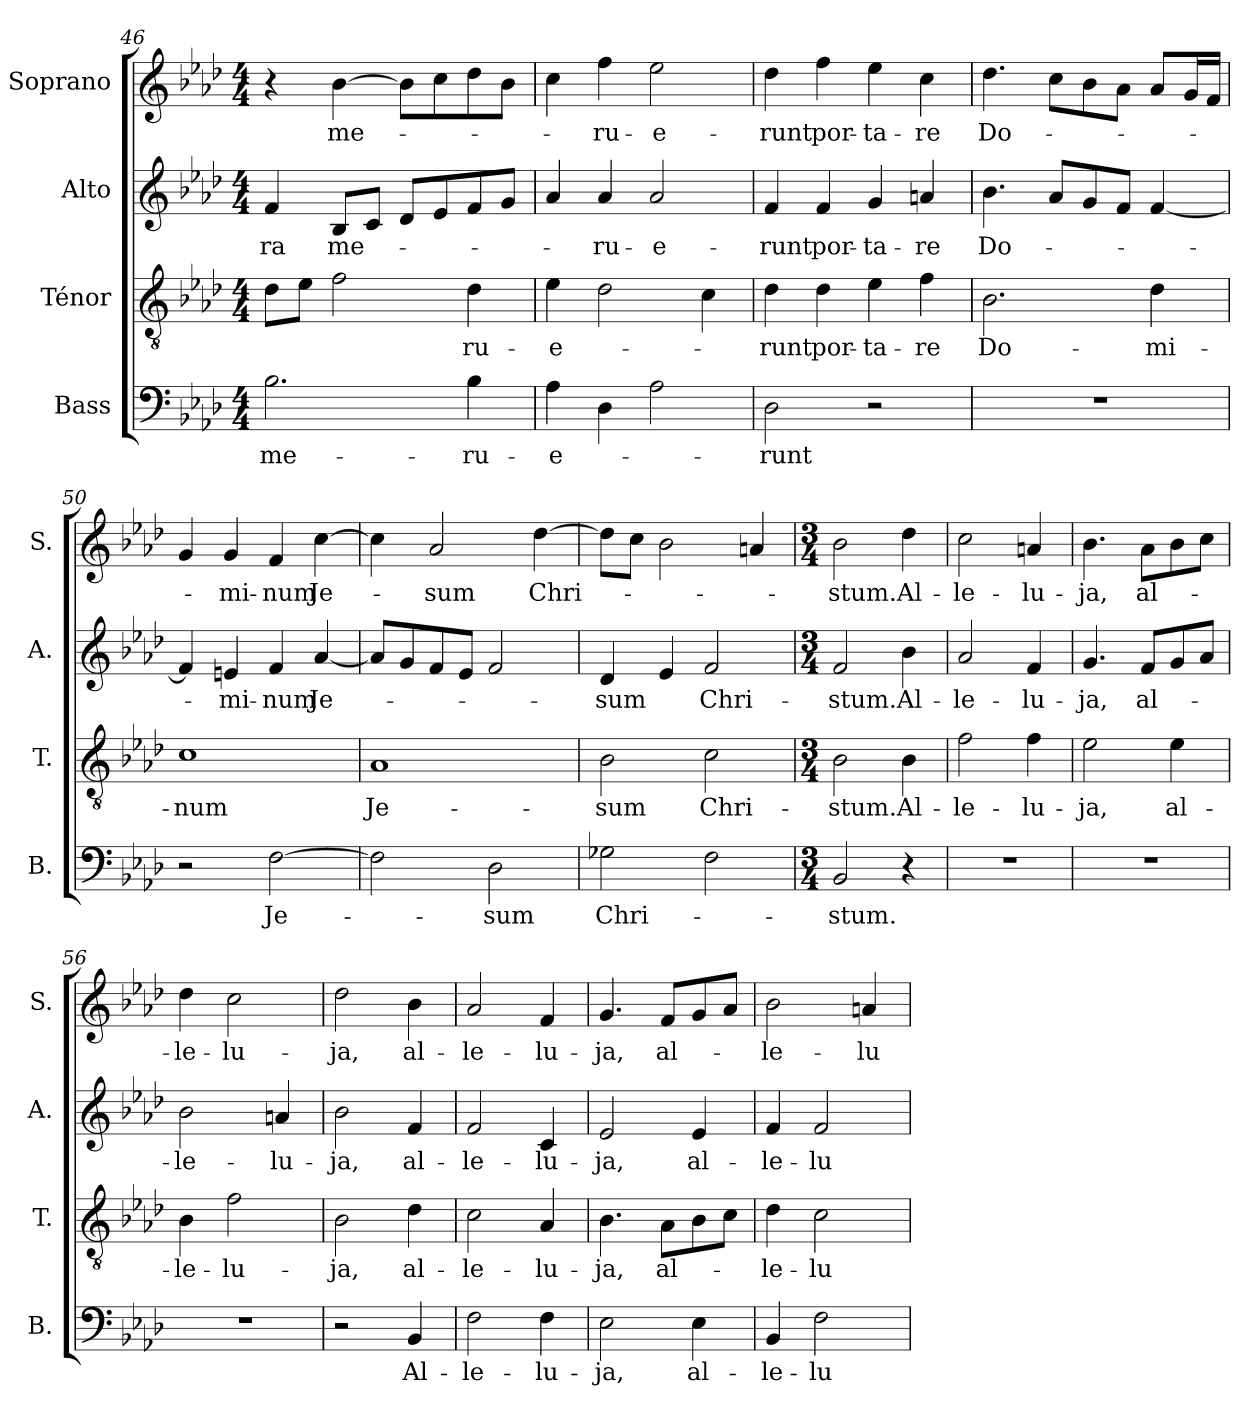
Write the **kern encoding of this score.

**kern	**text	**kern	**text	**kern	**text	**kern	**text
*part4	*part4	*part3	*part3	*part2	*part2	*part1	*part1
*staff4	*staff4	*staff3	*staff3	*staff2	*staff2	*staff1	*staff1
*I"Bass	*	*I"Ténor	*	*I"Alto	*	*I"Soprano	*
*I'B.	*	*I'T.	*	*I'A.	*	*I'S.	*
*clefF4	*	*clefGv2	*	*clefG2	*	*clefG2	*
*k[b-e-a-d-]	*	*k[b-e-a-d-]	*	*k[b-e-a-d-]	*	*k[b-e-a-d-]	*
*M4/4	*	*M4/4	*	*M4/4	*	*M4/4	*
=46	=46	=46	=46	=46	=46	=46	=46
!	!LO:LY:b	!	!	!	!LO:LY:b	!	!
2.B-\	me-	8d-\L	.	4f/	-ra	4r	.
.	.	8e-\J	.	.	.	.	.
!	!	!	!	!	!LO:LY:b	!	!LO:LY:b
.	.	2f\	.	8B-/L	me-	[4b-\	me-
.	.	.	.	8c/J	.	.	.
.	.	.	.	8d-/L	.	8b-\L]	.
.	.	.	.	8e-/	.	8cc\	.
!	!LO:LY:b	!	!LO:LY:b	!	!	!	!
4B-\	-ru-	4d-\	-ru-	8f/	.	8dd-\	.
.	.	.	.	8g/J	.	8b-\J	.
=47	=47	=47	=47	=47	=47	=47	=47
!	!LO:LY:b	!	!LO:LY:b	!	!	!	!
4A-\	-e-	4e-\	-e-	4a-/	.	4cc\	.
!	!	!	!	!	!LO:LY:b	!	!LO:LY:b
4D-\	.	2d-\	.	4a-/	-ru-	4ff\	-ru-
!	!	!	!	!	!LO:LY:b	!	!LO:LY:b
2A-\	.	.	.	2a-/	-e-	2ee-\	-e-
.	.	4c\	.	.	.	.	.
=48	=48	=48	=48	=48	=48	=48	=48
!	!LO:LY:b	!	!LO:LY:b	!	!LO:LY:b	!	!LO:LY:b
2D-\	-runt	4d-\	-runt	4f/	-runt	4dd-\	-runt
!	!	!	!LO:LY:b	!	!LO:LY:b	!	!LO:LY:b
.	.	4d-\	por-	4f/	por-	4ff\	por-
!	!	!	!LO:LY:b	!	!LO:LY:b	!	!LO:LY:b
2r	.	4e-\	-ta-	4g/	-ta-	4ee-\	-ta-
!	!	!	!LO:LY:b	!	!LO:LY:b	!	!LO:LY:b
.	.	4f\	-re	4an/	-re	4cc\	-re
!!LO:PB:g=z
=49	=49	=49	=49	=49	=49	=49	=49
!	!	!	!LO:LY:b	!	!LO:LY:b	!	!LO:LY:b
1r	.	2.B-\	Do-	4.b-\	Do-	4.dd-\	Do-
.	.	.	.	8a-/L	.	8cc\L	.
.	.	.	.	8g/	.	8b-\	.
.	.	.	.	8f/J	.	8a-\J	.
!	!	!	!LO:LY:b	!	!	!	!
.	.	4d-\	-mi-	[4f/	.	8a-/L	.
.	.	.	.	.	.	16g/L	.
.	.	.	.	.	.	16f/JJ	.
=50	=50	=50	=50	=50	=50	=50	=50
!	!	!	!LO:LY:b	!	!	!	!
2r	.	1c	-num	4f/]	.	4g/	.
!	!	!	!	!	!LO:LY:b	!	!LO:LY:b
.	.	.	.	4en/	mi-	4g/	-mi-
!	!LO:LY:b	!	!	!	!LO:LY:b	!	!LO:LY:b
[2F\	Je-	.	.	4f/	-num	4f/	-num
!	!	!	!	!	!LO:LY:b	!	!LO:LY:b
.	.	.	.	[4a-/	Je-	[4cc\	Je-
=51	=51	=51	=51	=51	=51	=51	=51
!	!	!	!LO:LY:b	!	!	!	!
2F\]	.	1A-	Je-	8a-/L]	.	4cc\]	.
.	.	.	.	8g/	.	.	.
!	!	!	!	!	!	!	!LO:LY:b
.	.	.	.	8f/	.	2a-/	-sum
.	.	.	.	8e-/J	.	.	.
!	!LO:LY:b	!	!	!	!	!	!
2D-\	-sum	.	.	2f/	.	.	.
!	!	!	!	!	!	!	!LO:LY:b
.	.	.	.	.	.	[4dd-\	Chri-
=52	=52	=52	=52	=52	=52	=52	=52
!	!LO:LY:b	!	!LO:LY:b	!	!LO:LY:b	!	!
2G-X\	Chri-	2B-\	-sum	4d-/	sum	8dd-\L]	.
.	.	.	.	.	.	8cc\J	.
.	.	.	.	4e-/	.	2b-\	.
!	!	!	!LO:LY:b	!	!LO:LY:b	!	!
2F\	.	2c\	Chri-	2f/	Chri-	.	.
.	.	.	.	.	.	4an/	.
=53	=53	=53	=53	=53	=53	=53	=53
*M3/4	*	*M3/4	*	*M3/4	*	*M3/4	*
!	!LO:LY:b	!	!LO:LY:b	!	!LO:LY:b	!	!LO:LY:b
2BB-/	-stum.	2B-\	-stum.	2f/	-stum.	2b-\	stum.
!	!	!	!LO:LY:b	!	!LO:LY:b	!	!LO:LY:b
4r	.	4B-\	Al-	4b-\	Al-	4dd-\	Al-
=54	=54	=54	=54	=54	=54	=54	=54
!	!	!	!LO:LY:b	!	!LO:LY:b	!	!LO:LY:b
2.r	.	2f\	-le-	2a-/	-le-	2cc\	-le-
!	!	!	!LO:LY:b	!	!LO:LY:b	!	!LO:LY:b
.	.	4f\	-lu-	4f/	-lu-	4an/	-lu-
=55	=55	=55	=55	=55	=55	=55	=55
!	!	!	!LO:LY:b	!	!LO:LY:b	!	!LO:LY:b
2.r	.	2e-\	-ja,	4.g/	-ja,	4.b-\	-ja,
!	!	!	!	!	!LO:LY:b	!	!LO:LY:b
.	.	.	.	8f/L	al-	8a-i\L	al-
!	!	!	!LO:LY:b	!	!	!	!
.	.	4e-\	al-	8g/	.	8b-\	.
.	.	.	.	8a-/J	.	8cc\J	.
=56	=56	=56	=56	=56	=56	=56	=56
!	!	!	!LO:LY:b	!	!LO:LY:b	!	!LO:LY:b
2.r	.	4B-\	-le-	2b-\	-le-	4dd-\	-le-
!	!	!	!LO:LY:b	!	!	!	!LO:LY:b
.	.	2f\	-lu-	.	.	2cc\	-lu-
!	!	!	!	!	!LO:LY:b	!	!
.	.	.	.	4an/	-lu-	.	.
=57	=57	=57	=57	=57	=57	=57	=57
!	!	!	!LO:LY:b	!	!LO:LY:b	!	!LO:LY:b
2r	.	2B-\	-ja,	2b-\	-ja,	2dd-\	-ja,
!	!LO:LY:b	!	!LO:LY:b	!	!LO:LY:b	!	!LO:LY:b
4BB-/	Al-	4d-\	al-	4f/	al-	4b-\	al-
=58	=58	=58	=58	=58	=58	=58	=58
!	!LO:LY:b	!	!LO:LY:b	!	!LO:LY:b	!	!LO:LY:b
2F\	-le-	2c\	-le-	2f/	-le-	2a-/	-le-
!	!LO:LY:b	!	!LO:LY:b	!	!LO:LY:b	!	!LO:LY:b
4F\	-lu-	4A-/	-lu-	4c/	-lu-	4f/	-lu-
!!LO:LB:g=z
=59	=59	=59	=59	=59	=59	=59	=59
!	!LO:LY:b	!	!LO:LY:b	!	!LO:LY:b	!	!LO:LY:b
2E-\	-ja,	4.B-\	-ja,	2e-/	-ja,	4.g/	-ja,
!	!	!	!LO:LY:b	!	!	!	!LO:LY:b
.	.	8A-\L	al-	.	.	8f/L	al-
!	!LO:LY:b	!	!	!	!LO:LY:b	!	!
4E-\	al-	8B-\	.	4e-/	al-	8g/	.
.	.	8c\J	.	.	.	8a-/J	.
=60	=60	=60	=60	=60	=60	=60	=60
!	!LO:LY:b	!	!LO:LY:b	!	!LO:LY:b	!	!LO:LY:b
4BB-/	-le-	4d-\	-le-	4f/	-le-	2b-\	-le-
!	!LO:LY:b	!	!LO:LY:b	!	!LO:LY:b	!	!
2F\	-lu-	2c\	-lu-	2f/	-lu-	.	.
!	!	!	!	!	!	!	!LO:LY:b
.	.	.	.	.	.	4an/	-lu-
=	=	=	=	=	=	=	=
*-	*-	*-	*-	*-	*-	*-	*-
